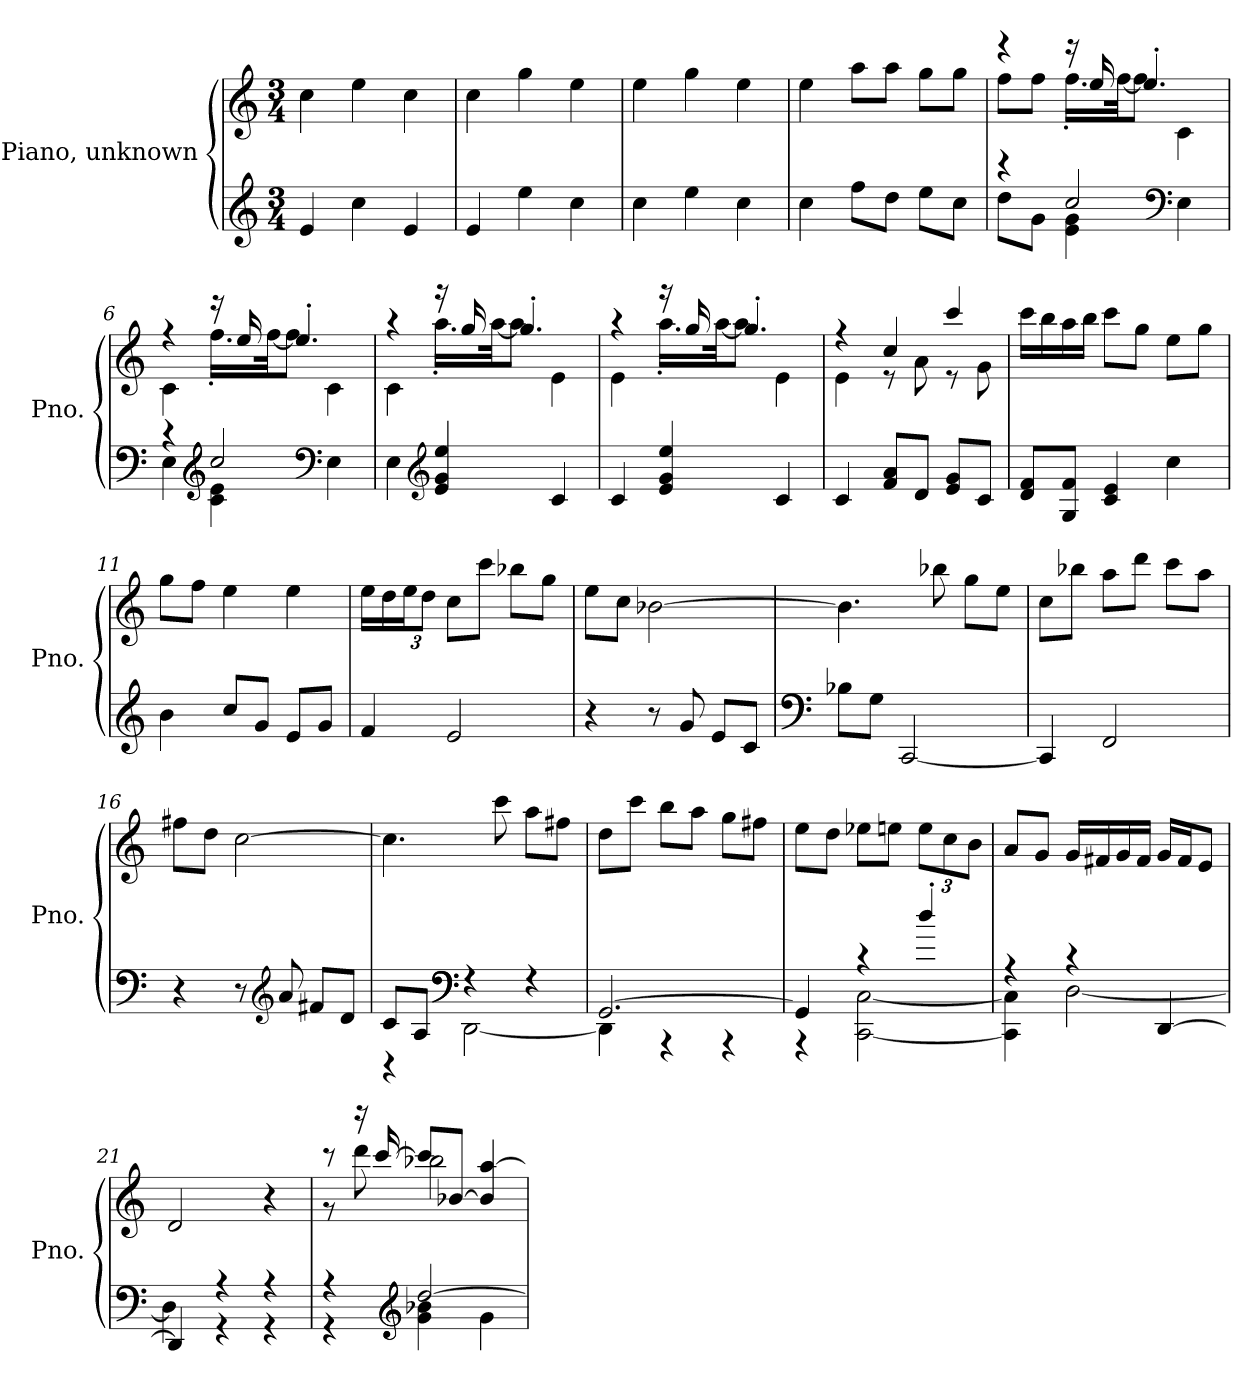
**kern	**kern
*part1	*part1
*staff2	*staff1
*I"Piano, unknown	*
*I'Pno.	*
*clefG2	*clefG2
*k[]	*k[]
*M3/4	*M3/4
*MM159	*MM159
=1	=1
4e/	4cc\
4cc\	4ee\
4e/	4cc\
=2	=2
4e/	4cc\
4ee\	4gg\
4cc\	4ee\
=3	=3
4cc\	4ee\
4ee\	4gg\
4cc\	4ee\
=4	=4
4cc\	4ee\
8ff\L	8aa\L
8dd\J	8aa\J
8ee\L	8gg\L
8cc\J	8gg\J
=5	=5
*^	*^
4r	8dd\L	4r	8ff\L
.	8g\J	.	8ff\J
2cc/	4e\ 4g\	16r	16.ff'\LL
.	.	16ee/	.
.	.	.	[32ff\JK
.	.	4.ee'/	8ff\J]
*clefF4	*	*	*
.	4E\	.	4c\
=6	=6	=6	=6
4r	4E\	4r	4c\
*clefG2	*	*	*
2cc/	4c\ 4e\	16r	16.ff'\LL
.	.	16ee/	.
.	.	.	[32ff\JK
.	.	4.ee'/	8ff\J]
*clefF4	*	*	*
.	4E\	.	4c\
*v	*v	*	*
!!LO:LB:g=z	!!
=7	=7	=7
4E\	4r	4c\
*clefG2	*	*
4e/ 4g/ 4ee/	16r	16.aa'\LL
.	16gg/	.
.	.	[32aa\JK
.	4.gg'/	8aa\J]
4c/	.	4e\
=8	=8	=8
4c/	4r	4e\
4e/ 4g/ 4ee/	16r	16.aa'\LL
.	16gg/	.
.	.	[32aa\JK
.	4.gg'/	8aa\J]
4c/	.	4e\
=9	=9	=9
4c/	4r	4e\
8f/ 8a/L	4cc/	8r
8d/J	.	8a\
8e/ 8g/L	4ccc/	8r
8c/J	.	8g\
*	*v	*v
=10	=10
8d/ 8f/L	16ccc\LL
.	16bb\
8G/ 8f/J	16aa\
.	16bb\JJ
4c/ 4e/	8ccc\L
.	8gg\J
4cc\	8ee\L
.	8gg\J
=11	=11
4b\	8gg\L
.	8ff\J
8cc/L	4ee\
8g/J	.
8e/L	4ee\
8g/J	.
!!LO:LB:g=z
=12	=12
4f/	16ee\LL
.	16dd\
*	*Xbrackettup
.	24ee\J
.	12dd\J
2e/	8cc\L
.	8ccc\J
.	8bb-X\L
.	8gg\J
=13	=13
4r	8ee\L
.	8cc\J
8r	[2b-X\
8g/	.
8e/L	.
8c/J	.
=14	=14
*clefF4	*
8B-X\L	4.b-\]
8G\J	.
[2CC/	.
.	8bb-X\
.	8gg\L
.	8ee\J
=15	=15
4CC/]	8cc\L
.	8bb-X\J
2FF/	8aa\L
.	8ddd\J
.	8ccc\L
.	8aa\J
=16	=16
4r	8ff#X\L
.	8dd\J
8r	[2cc\
*clefG2	*
8a/	.
8f#X/L	.
8d/J	.
!!LO:LB:g=z
=17	=17
*^	*
8c/L	4r	4.cc\]
8A/J	.	.
*clefF4	*	*
4r	[2DD\	.
.	.	8ccc\
4r	.	8aa\L
.	.	8ff#X\J
=18	=18	=18
[2.GG/	4DD\]	8dd\L
.	.	8ccc\J
.	4r	8bb\L
.	.	8aa\J
.	4r	8gg\L
.	.	8ff#X\J
=19	=19	=19
4GG/]	4r	8ee\L
.	.	8dd\J
4r	[2CC\ [2C\	8ee-X\L
.	.	8een\J
4dd'/	.	12ee\L
.	.	12cc\
.	.	12b\J
=20	=20	=20
4r	4CC\] 4C\]	8a/L
.	.	8g/J
4r	[2D\	16g/LL
.	.	16f#X/
.	.	16g/
.	.	16f#/JJ
[4DD/	.	16g/LL
.	.	16f#/J
.	.	8e/J
=21	=21	=21
4DD/]	4D\]	2d/
4r	4r	.
4r	4r	4r
!!LO:LB:g=z
=22	=22	=22
*	*	*^
4r	4r	8r	8r
.	.	16r	8ddd\
.	.	[16ccc/	.
*clefG2	*	*	*
[2dd/	4g\ 4b-X\	8ccc/L]	2bb-X\
.	.	[8b-X/J	.
.	4g\	4b-/] [4aa/	.
*v	*v	*	*
*	*v	*v
=	=
*-	*-
